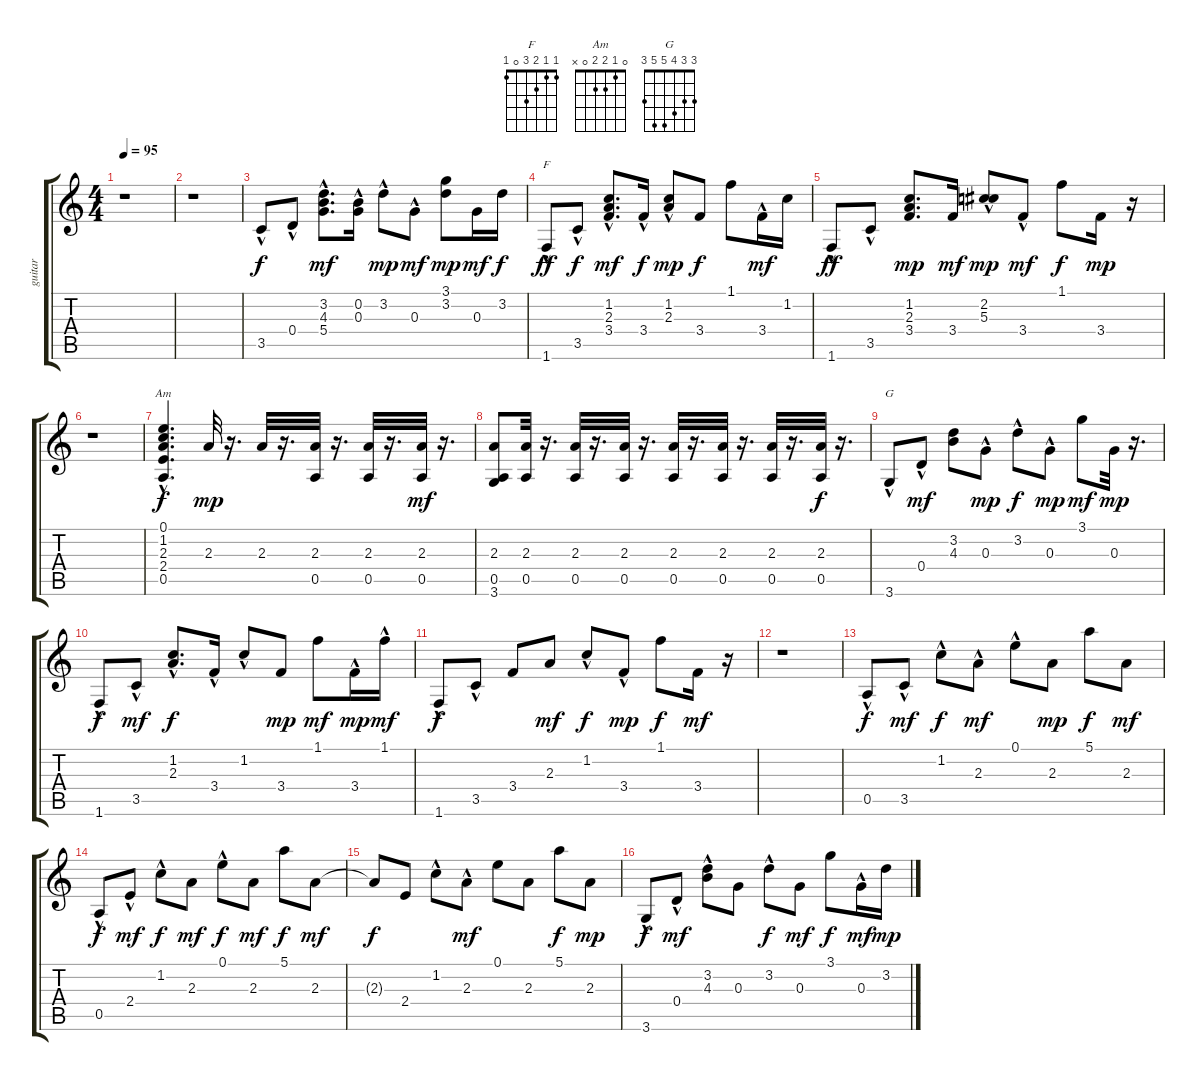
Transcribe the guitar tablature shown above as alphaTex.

\track ("guitar" "guitar") {instrument acousticguitarsteel}
\staff {score tabs}
\tuning (E4 B3 G3 D3 A2 E2) {hide}
\chord ("F" 1 1 2 3 0 1)
\chord ("Am" 0 1 2 2 0 x)
\chord ("G" 3 3 4 5 5 3)
\ts (4 4)
\tempo 95
\clef g2
\ks c
r.1{dy f} |
r.1 |
3.5{hac}.8 0.4{hac}.8 (3.2{hac} 4.3{hac} 5.4).8{d dy mf} (0.2 0.3{hac}).16 3.2{hac}.8{dy mp} 0.3{hac}.8{dy mf} (3.1 3.2).8{dy mp} 0.3.16{dy mf} 3.2.16{dy f} |
1.6{hac}.8{ch "F" dy ff} 3.5{hac}.8{dy f} (1.2{hac} 2.3{hac} 3.4).8{d dy mf} 3.4{hac}.16{dy f} (1.2{hac} 2.3).8{dy mp} 3.4.8{dy f} 1.1.8 3.4{hac}.16{dy mf} 1.2.16 |
1.6{hac}.8{dy ff} 3.5{hac}.8 (1.2 2.3 3.4).8{d dy mp} 3.4.16{dy mf} (2.2 5.3{hac}).8{dy mp} 3.4{hac}.8{dy mf} 1.1.8{dy f} 3.4.16{dy mp} r.16 |
r.1 |
(0.1{hac} 1.2{hac} 2.3{hac} 2.4{hac} 0.5{hac}).4{d ch "Am" dy f} 2.3.32{dy mp} r.16{d} 2.3.32 r.16{d} (2.3 0.5).32 r.16{d} (2.3 0.5).32 r.16{d} (2.3 0.5).32{dy mf} r.16{d} |
(2.3 0.5 3.6).8 (2.3 0.5).32 r.16{d} (2.3 0.5).32 r.16{d} (2.3 0.5).32 r.16{d} (2.3 0.5).32 r.16{d} (2.3 0.5).32 r.16{d} (2.3 0.5).32 r.16{d} (2.3 0.5).32{dy f} r.16{d} |
3.6{hac}.8{ch "G"} 0.4{hac}.8{dy mf} (3.2 4.3).8 0.3{hac}.8{dy mp} 3.2{hac}.8{dy f} 0.3{hac}.8{dy mp} 3.1.8{dy mf} 0.3.32{dy mp} r.16{d} |
1.6{hac}.8{dy f} 3.5{hac}.8{dy mf} (1.2 2.3{hac}).8{d dy f} 3.4{hac}.16 1.2{hac}.8 3.4.8{dy mp} 1.1.8{dy mf} 3.4{hac}.16{dy mp} 1.1{hac}.16{dy mf} |
1.6{hac}.8{dy f} 3.5{hac}.8 3.4.8 2.3.8{dy mf} 1.2{hac}.8{dy f} 3.4{hac}.8{dy mp} 1.1.8{dy f} 3.4.16{dy mf} r.16 |
r.1 |
0.5{hac}.8{dy f} 3.5{hac}.8{dy mf} 1.2{hac}.8{dy f} 2.3{hac}.8{dy mf} 0.1{hac}.8 2.3.8{dy mp} 5.1.8{dy f} 2.3.8{dy mf} |
0.5{hac}.8{dy f} 2.4{hac}.8{dy mf} 1.2{hac}.8{dy f} 2.3.8{dy mf} 0.1{hac}.8{dy f} 2.3.8{dy mf} 5.1.8{dy f} 2.3.8{dy mf} |
2.3{t}.8{dy f} 2.4.8 1.2{hac}.8 2.3{hac}.8{dy mf} 0.1.8 2.3.8 5.1.8{dy f} 2.3.8{dy mp} |
3.6{hac}.8{dy f} 0.4{hac}.8{dy mf} (3.2 4.3{hac}).8 0.3.8 3.2{hac}.8{dy f} 0.3.8{dy mf} 3.1.8{dy f} 0.3{hac}.16{dy mf} 3.2.16{dy mp}
